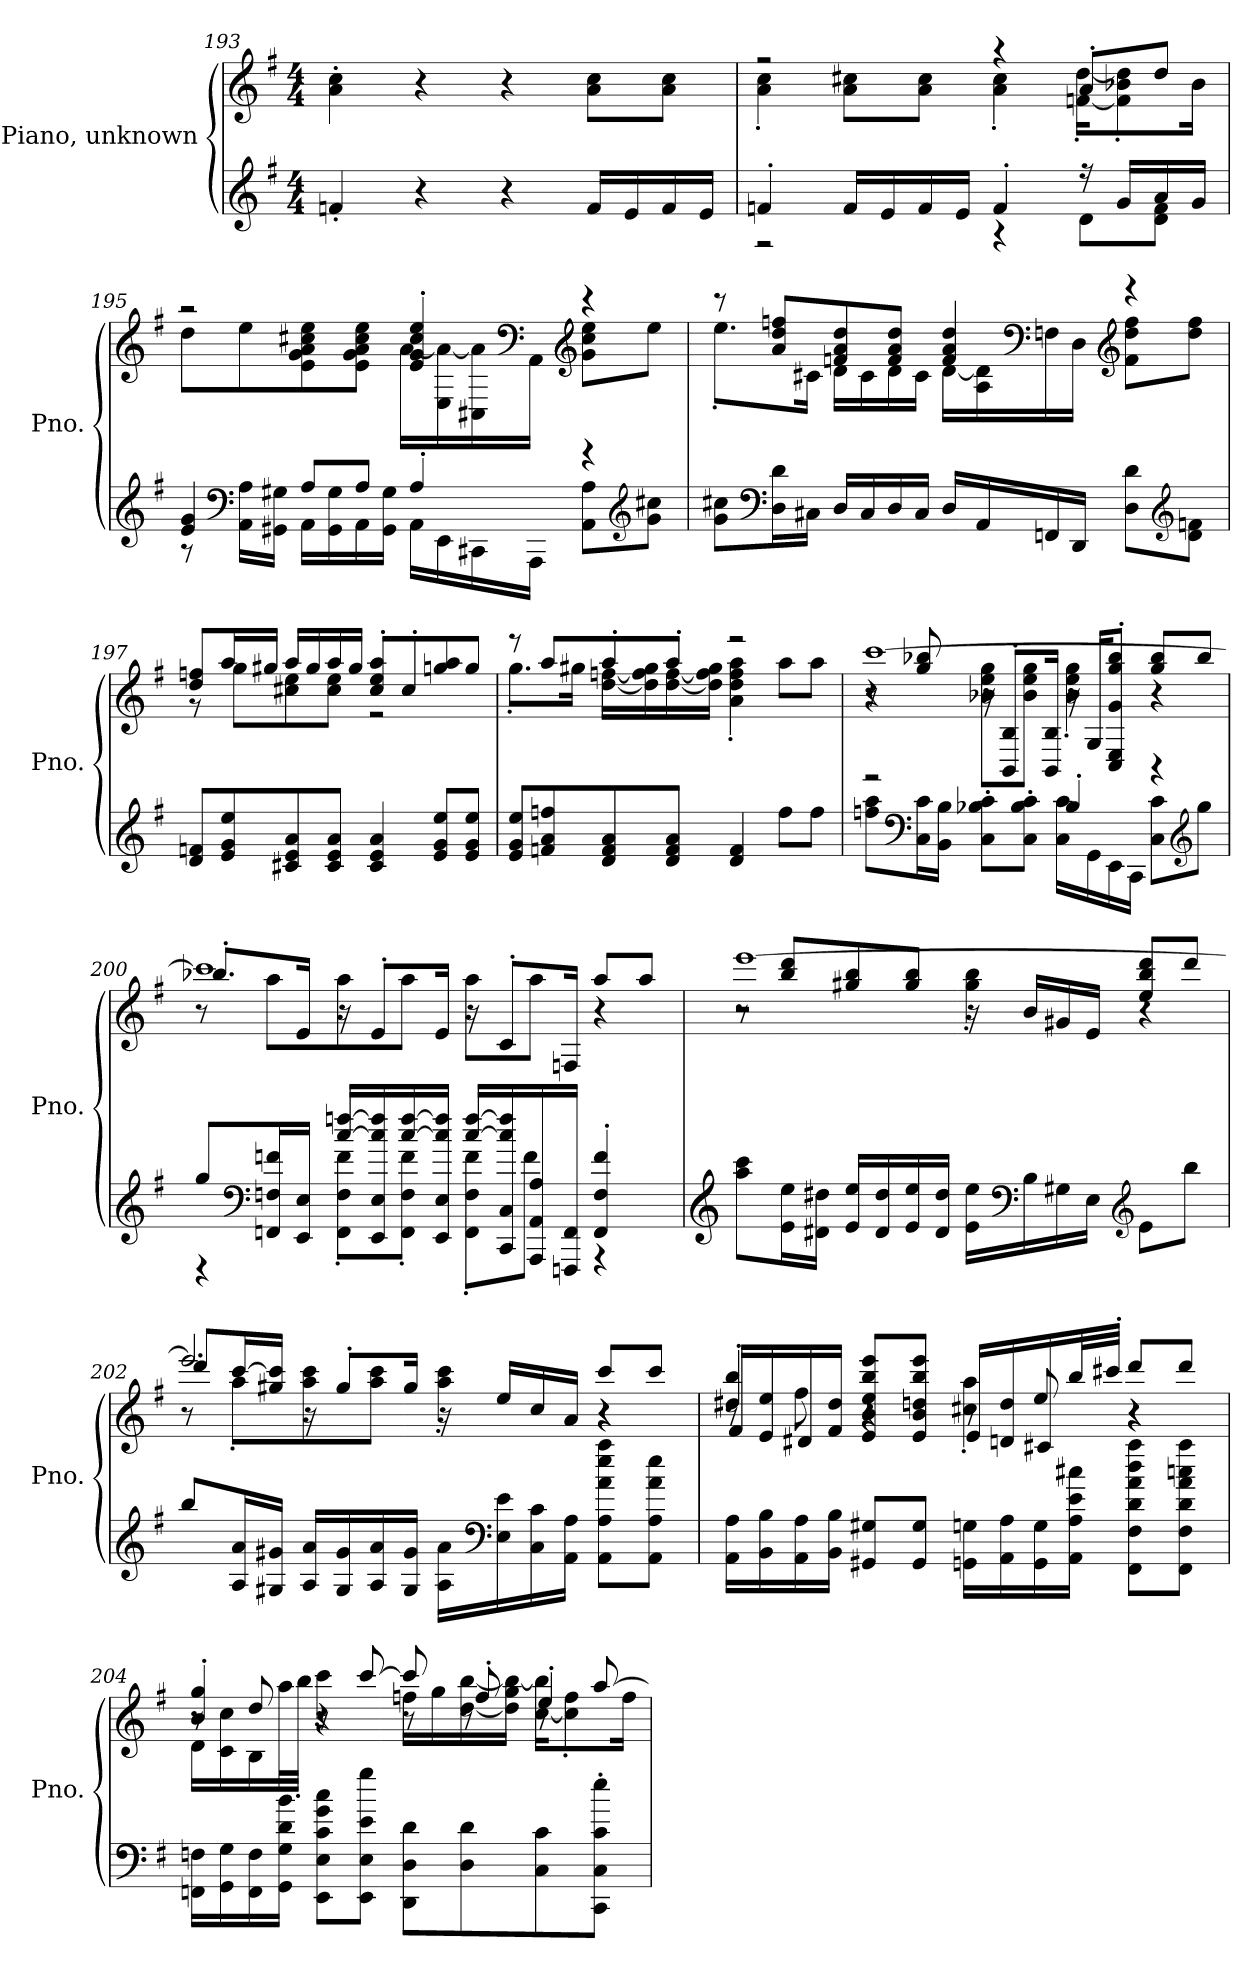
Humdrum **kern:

**kern	**kern
*part1	*part1
*staff2	*staff1
*I"Piano, unknown	*
*I'Pno.	*
*clefG2	*clefG2
*k[f#]	*k[f#]
*M4/4	*M4/4
=193	=193
4fn'/	4a\' 4cc\'
4r	4r
4r	4r
16f/LL	8a\ 8cc\L
16e/	.
16f/	8a\ 8cc\J
16e/JJ	.
=194	=194
*^	*^
4fn'/	2r	2r	4a\' 4cc\'
16f/LL	.	.	8a\ 8cc#X\L
16e/	.	.	.
16f/	.	.	8a\ 8cc#\J
16e/JJ	.	.	.
4f'/	4r	4r	4a\' 4cc#\'
16r	8d\L	8a'/L	[16fn\' [16dd\'KL
16g/LL	.	.	8f\]' 8b-X\' 8dd\]'
16a/	8d\ 8f\J	8dd/J	.
16g/JJ	.	.	16b-\Jk
!!LO:LB:g=z	!!
=195	=195	=195	=195
4e/ 4g/	8r	2r	8dd\L
*clefF4	*	*	*
.	16AA\ 16A\LL	.	8ee\
.	16GG#X\ 16G#X\JJ	.	.
8A/L	16AA\LL	.	8e\ 8g\ 8a\ 8cc#X\ 8ee\
.	16GG#\ 16G#\	.	.
8A/J	16AA\	.	8e\ 8g\ 8a\ 8cc#\ 8ee\J
.	16GG#\ 16G#\JJ	.	.
4A'/	16AA\LL	4e/' 4g/' 4cc#/' 4ee/'	[16a\LL
.	16EE\	.	16E\ 16a\_
.	16CC#X\	.	16C#X\ 16a\]
*	*	*clefF4	*
.	16AAA\JJ	.	16AA\JJ
*	*	*clefG2	*
4r	8AA\ 8A\L	4r	8g\ 8cc#\ 8ee\L
*clefG2	*	*	*
.	8g\ 8cc#X\J	.	8ee\J
*v	*v	*	*
!!LO:LB:g=z	!!
=196	=196	=196
8g\ 8cc#X\L	8r	8.ee'\L
*clefF4	*	*
16D\ 16d\L	8a/ 8dd/ 8ffn/L	.
16C#X\JJ	.	16c#X\Jk
16D/LL	8fn/ 8a/ 8dd/	16d\LL
16C#/	.	16c#\
16D/	8f/ 8a/ 8dd/J	16d\
16C#/JJ	.	16c#\JJ
16D/LL	4f/ 4a/ 4dd/	[16d\LL
16AA/	.	16A\ 16d\]
*	*clefF4	*
16FFn/	.	16Fn\
16DD/JJ	.	16D\JJ
*	*clefG2	*
8D\ 8d\L	4r	8f\ 8dd\ 8ff\L
*clefG2	*	*
8d\ 8fn\J	.	8dd\ 8ff\J
=197	=197	=197
8d/ 8fn/L	8dd/ 8ffn/L	8r
8e/ 8g/ 8ee/	16aa/L	8gg\L
.	16gg#X/JJ	.
8c#X/ 8e/ 8a/	16aa/LL	8cc#X\ 8ee\
.	16gg#/	.
8c#/ 8e/ 8a/J	16aa/	8cc#\ 8ee\J
.	16gg#/JJ	.
4c#/ 4e/ 4a/	8cc#/' 8ee/' 8aa/'L	2r
.	8cc#'/	.
8e/ 8g/ 8ee/L	8ggn/ 8aa/	.
8e/ 8g/ 8ee/J	8gg/J	.
!!LO:LB:g=z	!!
=198	=198	=198
8e/ 8g/ 8ee/L	8r	8.gg'\L
8fn/ 8a/ 8ffn/	8aa/L	.
.	.	16gg#X\Jk
8d/ 8f/ 8a/	8aa'/	[16dd\ [16ffn\LL
.	.	16dd\] 16ff\] 16gg#\
8d/ 8f/ 8a/J	8aa'/J	[16dd\ [16ff\
.	.	16dd\] 16ff\] 16gg#\JJ
4d/ 4f/	2r	4a\' 4dd\' 4ff\' 4aa\'
8ff\L	.	8aa\L
8ff\J	.	8aa\J
=199	=199	=199
*^	*	*^
2r	8ffn\ 8aa\L	[1ccc	4r	8r
*clefF4	*	*	*	*
.	16C\ 16c\L	.	.	8gg/ 8bb-X/
.	16BB\ 16B\JJ	.	.	.
.	8C\' 8B-X\' 8c\'L	.	8b-X\ 8ee\ 8gg\L	16r
.	.	.	.	8BB/' 8B/'L
.	8C\' 8B-\' 8c\'J	.	8b-\ 8ee\ 8gg\J	.
.	.	.	.	16BB/ 16B/Jk
4B-'/	16C\ 16c\LL	.	4b-\' 4ee\' 4gg\'	16r
.	16GG\	.	.	16G/KL
.	16EE\	.	.	8C/' 8E/' 8g/' 8gg/' 8bb-/'J
.	16CC\JJ	.	.	.
4r	8C\ 8c\L	.	4r	8gg/ 8bb-/L
*clefG2	*	*	*	*
.	8gg\J	.	.	8bb-/J
!!LO:LB:g=z	!!	!!
=200	=200	=200	=200	=200
8gg/L	4r	1ccc]	8r	8.bb-X'/L
*clefF4	*	*	*	*
16FFn/ 16Fn/ 16fn/L	.	.	8aa\L	.
16EE/ 16E/JJ	.	.	.	16e/Jk
[16cc/ [16ffn/LL	8FF\' 8F\' 8f\'L	.	8aa\	16r
16EE/ 16E/ 16cc/] 16ff/]	.	.	.	8e'/L
[16cc/ [16ff/	8FF\' 8F\' 8f\'J	.	8aa\J	.
16EE/ 16E/ 16cc/] 16ff/]JJ	.	.	.	16e/Jk
[16cc/ [16ff/LL	8FF\' 8F\' 8f\'L	.	8aa\L	16r
16CC/ 16C/ 16cc/] 16ff/]	.	.	.	8c'/L
16AAA/ 16AA/ 16A/	8f\J	.	8aa\J	.
16FFFn/ 16FF/JJ	.	.	.	16Fn/Jk
4FF/' 4F/' 4f/'	4r	.	4r	8aa/L
.	.	.	.	8aa/J
*v	*v	*	*	*
=201	=201	=201	=201
*clefG2	*	*	*
8aa\ 8ccc\L	[1eee	2r	8r
16e\ 16ee\L	.	.	8bb/ 8ddd/L
16d#X\ 16dd#X\JJ	.	.	.
16e/ 16ee/LL	.	.	8gg#X/ 8bb/
16d#/ 16dd#/	.	.	.
16e/ 16ee/	.	.	8gg#/ 8bb/J
16d#/ 16dd#/JJ	.	.	.
16e\ 16ee\LL	.	4gg#\' 4bb\'	16r
*clefF4	*	*	*
16B\	.	.	16b/LL
16G#X\	.	.	16g#X/
16E\JJ	.	.	16e/JJ
*clefG2	*	*	*
8e\L	.	4r	8ee/ 8bb/ 8ddd/L
8bb\J	.	.	8ddd/J
!!LO:PB:g=z	!!	!!
=202	=202	=202	=202
8bb/L	2.eee/]	8r	8ddd/L
16A/ 16a/L	.	8aa'\L	[16ccc/L
16G#X/ 16g#X/JJ	.	.	16gg#X/ 16ccc/]JJ
16A/ 16a/LL	.	8aa\ 8ccc\	16r
16G#/ 16g#/	.	.	8gg#'/L
16A/ 16a/	.	8aa\ 8ccc\J	.
16G#/ 16g#/JJ	.	.	16gg#/Jk
16A\ 16a\LL	.	4aa\' 4ccc\'	16r
*clefF4	*	*	*
16E\ 16e\	.	.	16ee/LL
16C\ 16c\	.	.	16cc/
16AA\ 16A\JJ	.	.	16a/JJ
8AA\ 8A\ 8a\ 8ee\ 8aa\L	4r	4r	8ccc/L
8AA\ 8A\ 8a\ 8ee\J	.	.	8ccc/J
=203	=203	=203	=203
16AA\ 16A\LL	4dd#X/' 4bb/'	8r	16f#/LL
16BB\ 16B\	.	.	16e/ 16ee/
16AA\ 16A\	.	8ff#\	16d#X/
16BB\ 16B\JJ	.	.	16f#/ 16dd#/JJ
8GG#X/ 8G#X/L	4r	4r	8e/ 8b/ 8ee/ 8bb/ 8eee/L
8GG#/ 8G#/J	.	.	8e/ 8b/ 8ddn/ 8bb/ 8eee/J
16GGn\ 16Gn\LL	8r	4cc#X\' 4aa\'	16e/LL
16AA\ 16A\	.	.	16dn/ 16dd/
16GG\ 16G\	8ee/	.	16c#X/
16AA\ 16A\ 16e\ 16cc#X\JJ	.	.	32bb/L
.	.	.	32ccc#X'/JJJ
8FF#\ 8F#\ 8d\ 8a\ 8dd\ 8aa\L	4r	4r	8ddd/L
8FF#\ 8F#\ 8d\ 8a\ 8ccn\ 8aa\J	.	.	8ddd/J
!!LO:LB:g=z	!!	!!
=204	=204	=204	=204
16FFn\ 16Fn\LL	4b/' 4gg/'	16d\LL	8r
16GG\ 16G\	.	16c\ 16cc\	.
16FF\ 16F\	.	16B\	8dd/
16GG\ 16G\ 16d\ 16b\JJ	.	32aa\L	.
.	.	32bb'\JJJ	.
8EE\ 8E\ 8c\ 8g\ 8cc\L	8r	4ccc'\	4r
8EE\ 8E\ 8e\ 8gg\J	[8ccc/	.	.
8DD\ 8D\ 8d\L	8ccc/]	16ffn\LL	8r
.	.	16gg\	.
8D\ 8d\	8r	[16dd\ [16bb\	8ff'/
.	.	16dd\] 16gg\ 16bb\_JJ	.
8C\ 8c\	8r	[16cc\ 16bb\]KL	4ee'/
.	.	8cc\]' 8ff\'	.
8CC\' 8C\' 8c\' 8ee\'J	[8aa/	.	.
.	.	16ff\Jk	.
*	*v	*v	*v
=	=
*-	*-
